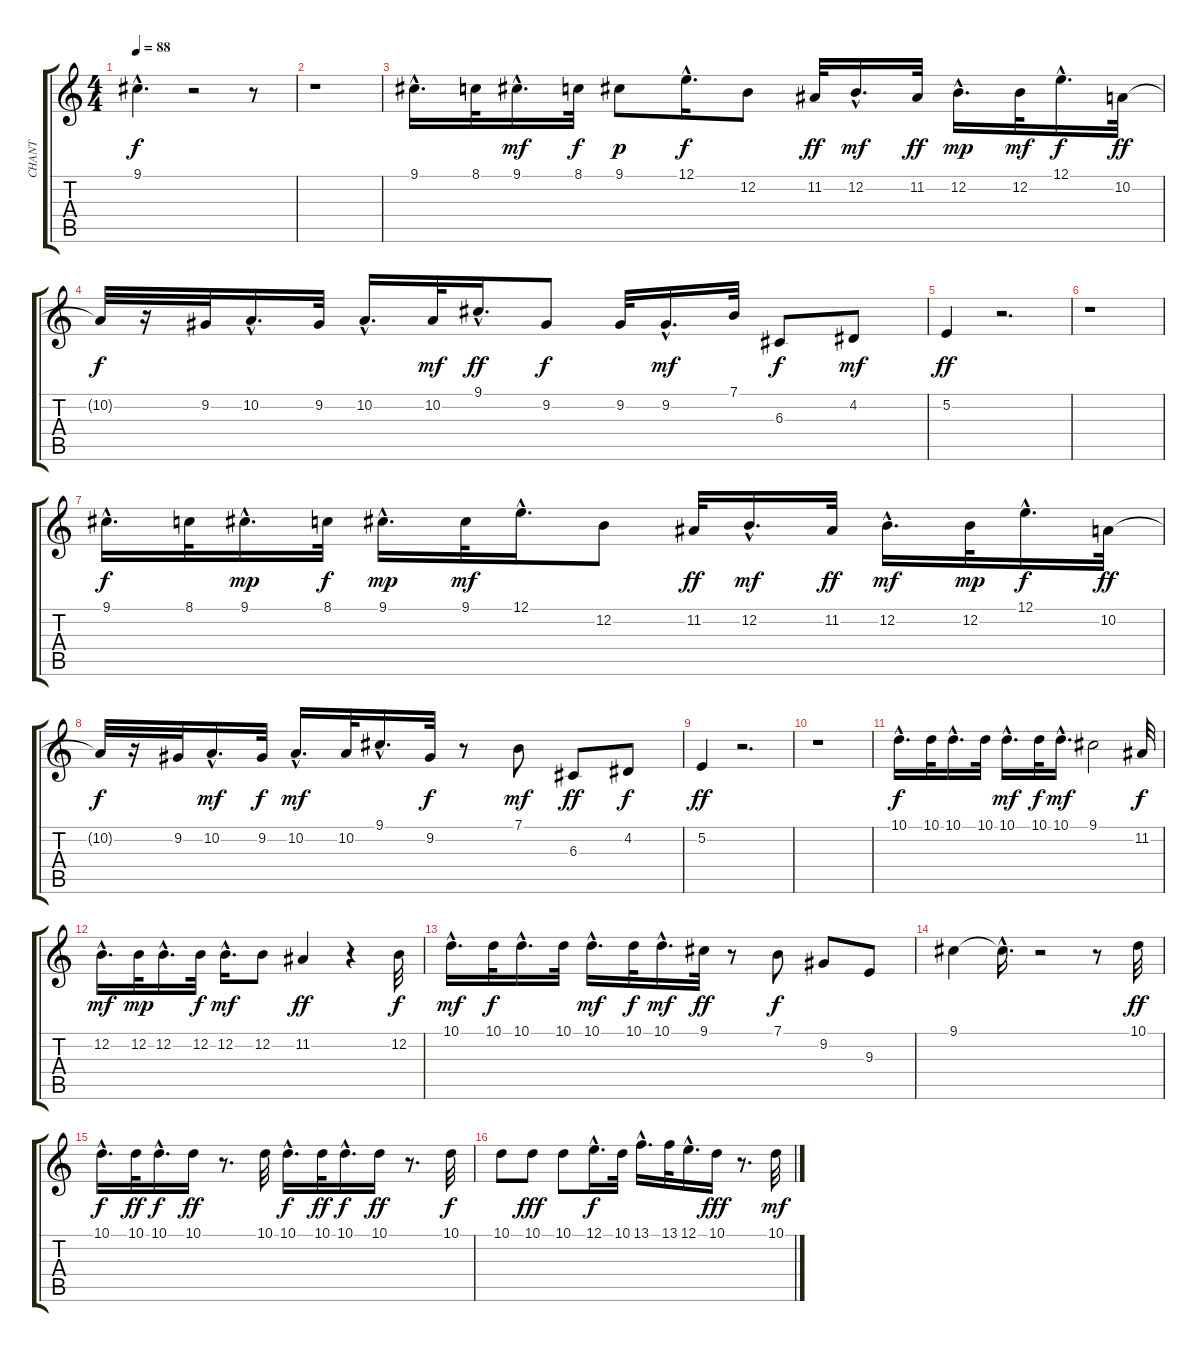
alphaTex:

\track ("CHANT" "CHANT") {instrument harmonica}
\staff {score tabs}
\tuning (E4 B3 G3 D3 A2 E2) {hide}
\ts (4 4)
\tempo 88
\clef g2
\ks c
9.1{hac}.4{d dy f} r.2 r.8 |
r.1 |
9.1{hac}.16{d} 8.1.32 9.1{hac}.16{d dy mf} 8.1.32{dy f} 9.1.8{dy p} 12.1{hac}.16{d dy f} 12.2.8 11.2.32{dy ff} 12.2{hac}.16{d dy mf} 11.2.32{dy ff} 12.2{hac}.16{d dy mp} 12.2.32{dy mf} 12.1{hac}.16{d dy f} 10.2.32{dy ff} |
10.2{t}.32{dy f} r.16 9.2.32 10.2{hac}.16{d} 9.2.32 10.2{hac}.16{d} 10.2.32{dy mf} 9.1{hac}.16{d dy ff} 9.2.8{dy f} 9.2.32 9.2{hac}.16{d dy mf} 7.1.32 6.3.8{dy f} 4.2.8{dy mf} |
5.2.4{dy ff} r.2{d} |
r.1 |
9.1{hac}.16{d dy f} 8.1.32 9.1{hac}.16{d dy mp} 8.1.32{dy f} 9.1{hac}.16{d dy mp} 9.1.32{dy mf} 12.1{hac}.16{d} 12.2.8 11.2.32{dy ff} 12.2{hac}.16{d dy mf} 11.2.32{dy ff} 12.2{hac}.16{d dy mf} 12.2.32{dy mp} 12.1{hac}.16{d dy f} 10.2.32{dy ff} |
10.2{t}.32{dy f} r.16 9.2.32 10.2{hac}.16{d dy mf} 9.2.32{dy f} 10.2{hac}.16{d dy mf} 10.2.32 9.1{hac}.16{d} 9.2.32{dy f} r.8 7.1.8{dy mf} 6.3.8{dy ff} 4.2.8{dy f} |
5.2.4{dy ff} r.2{d} |
r.1 |
10.1{hac}.16{d dy f} 10.1.32 10.1{hac}.16{d} 10.1.32 10.1{hac}.16{d dy mf} 10.1.32{dy f} 10.1{hac}.16{d dy mf} 9.1.2 11.2.32{dy f} |
12.2{hac}.16{d dy mf} 12.2.32{dy mp} 12.2{hac}.16{d} 12.2.32{dy f} 12.2{hac}.16{d dy mf} 12.2.8 11.2.4{dy ff} r.4 12.2.32{dy f} |
10.1{hac}.16{d dy mf} 10.1.32{dy f} 10.1{hac}.16{d} 10.1.32 10.1{hac}.16{d dy mf} 10.1.32{dy f} 10.1{hac}.16{d dy mf} 9.1.32{dy ff} r.8 7.1.8{dy f} 9.2.8 9.3.8 |
9.1.4 9.1{hac t}.16{d} r.2 r.8 10.1.32{dy ff} |
10.1{hac}.16{d dy f} 10.1.32{dy ff} 10.1{hac}.16{d dy f} 10.1.16{dy ff} r.8{d} 10.1.32 10.1{hac}.16{d dy f} 10.1.32{dy ff} 10.1{hac}.16{d dy f} 10.1.16{dy ff} r.8{d} 10.1.32{dy f} |
10.1.8 10.1.8{dy fff} 10.1.8 12.1{hac}.16{d dy f} 10.1.32 13.1{hac}.16{d} 13.1.32 12.1{hac}.16{d} 10.1.16{dy fff} r.8{d} 10.1.32{dy mf}
